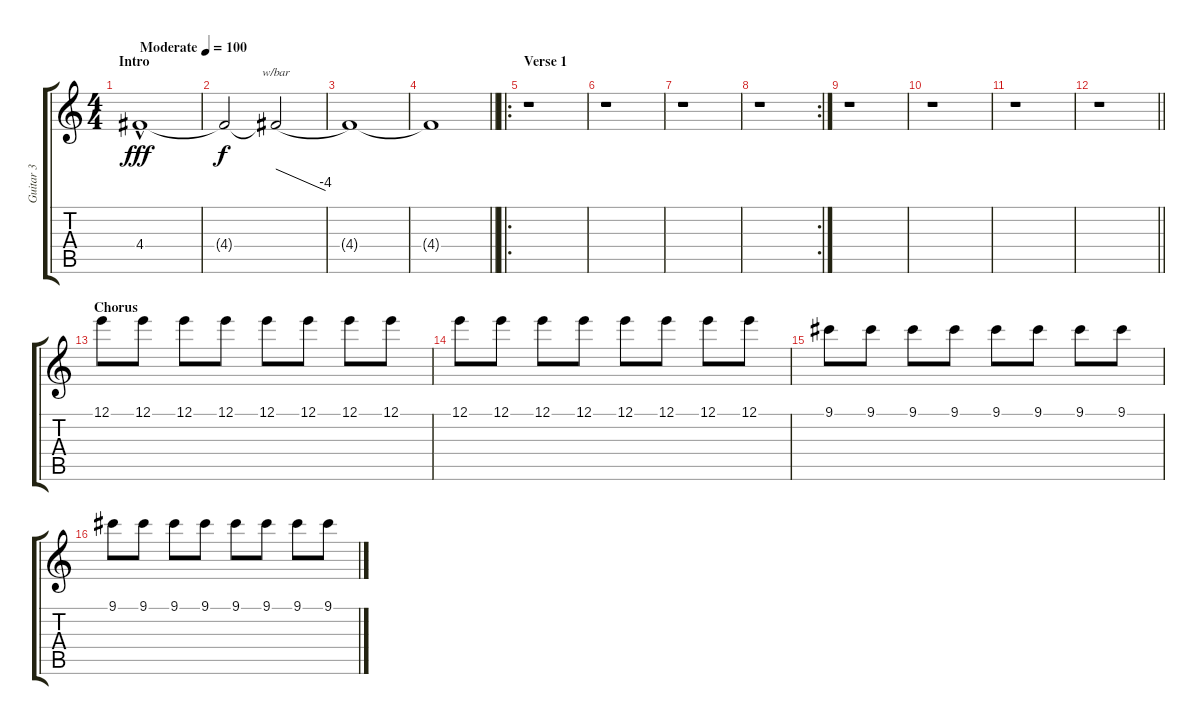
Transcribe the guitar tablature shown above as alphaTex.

\track ("Guitar 3" "Guitar 3") {instrument electricguitarjazz}
\staff {score tabs}
\tuning (E4 B3 G3 D3 A2 E2) {hide}
\ts (4 4)
\section ("" "Intro")
\tempo (100 "Moderate")
\clef g2
\ks c
4.4{hac}.1{dy fff instrument electricguitarjazz} |
4.4{t}.2{dy f} 4.4{t}.2{tbe (dive default 0 0 60 -16)} |
4.4{t}.1 |
\barLineRight lightlight
4.4{t}.1 |
\ro
\section ("" "Verse 1")
r.1 |
r.1 |
r.1 |
\rc 2
r.1 |
r.1 |
r.1 |
r.1 |
\barLineRight lightlight
r.1 |
\section ("" "Chorus")
12.1.8 12.1.8 12.1.8 12.1.8 12.1.8 12.1.8 12.1.8 12.1.8 |
12.1.8 12.1.8 12.1.8 12.1.8 12.1.8 12.1.8 12.1.8 12.1.8 |
9.1.8 9.1.8 9.1.8 9.1.8 9.1.8 9.1.8 9.1.8 9.1.8 |
9.1.8 9.1.8 9.1.8 9.1.8 9.1.8 9.1.8 9.1.8 9.1.8
